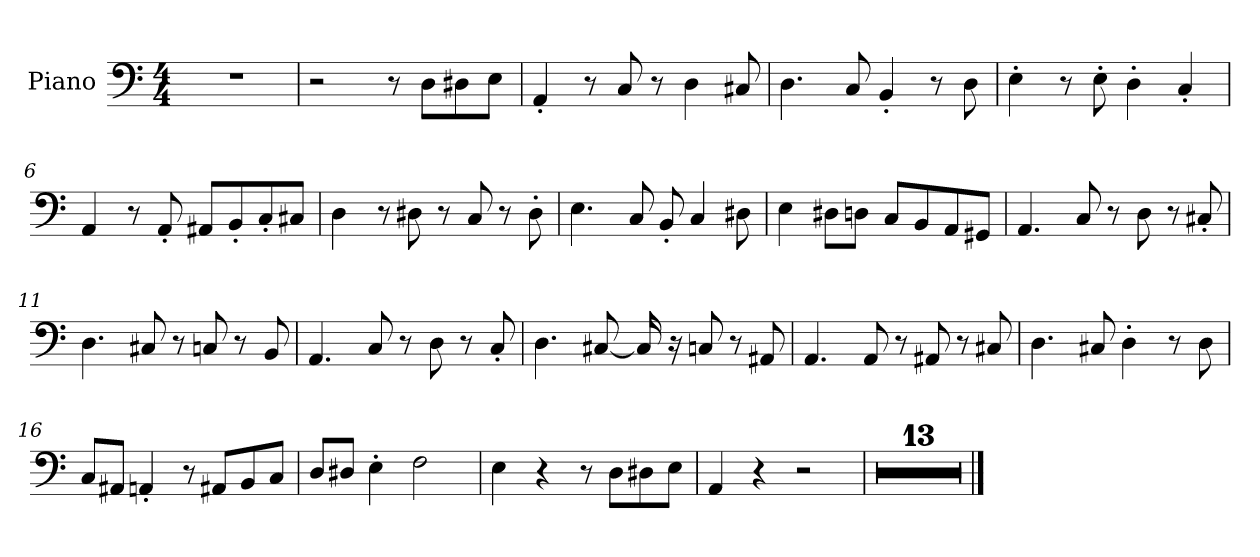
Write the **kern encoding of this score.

**kern
*part1
*staff1
*I"Piano
*I'Pno.
*clefF4
*k[]
*M4/4
*MM117
=1
1r
=2
2r
8r
8D\L
8D#X\
8E\J
=3
4AA'/
8r
8C/
8r
4D\
8C#X/
=4
4.D\
8C/
4BB'/
8r
8D\
=5
4E'\
8r
8E'\
4D'\
4C'/
=6
4AA/
8r
8AA'/
8AA#X/L
8BB'/
8C'/
8C#X/J
!!LO:LB:g=z
=7
4D\
8r
8D#X\
8r
8C/
8r
8D#'\
=8
4.E\
8C/
8BB'/
4C/
8D#X\
=9
4E\
8D#X\L
8Dn\J
8C/L
8BB/
8AA/
8GG#X/J
=10
4.AA/
8C/
8r
8D\
8r
8C#X'/
=11
4.D\
8C#X/
8r
8Cn/
8r
8BB/
!!LO:LB:g=z
=12
4.AA/
8C/
8r
8D\
8r
8C'/
=13
4.D\
[8C#X/
16C#/]
16r
8Cn/
8r
8AA#X/
=14
4.AA/
8AA/
8r
8AA#X/
8r
8C#X/
=15
4.D\
8C#X/
4D'\
8r
8D\
=16
8C/L
8AA#X/J
4AAn'/
8r
8AA#X/L
8BB/
8C/J
!!LO:LB:g=z
=17
8D/L
8D#X/J
4E'\
2F\
=18
4E\
4r
8r
8D\L
8D#X\
8E\J
=19
4AA/
4r
2r
=20
1r
=21
1r
=22
1r
=23
1r
=24
1r
=25
1r
=26
1r
=27
1r
=28
1r
=29
1r
=30
1r
=31
1r
!!LO:LB:g=z
=32
1r
==
*-
